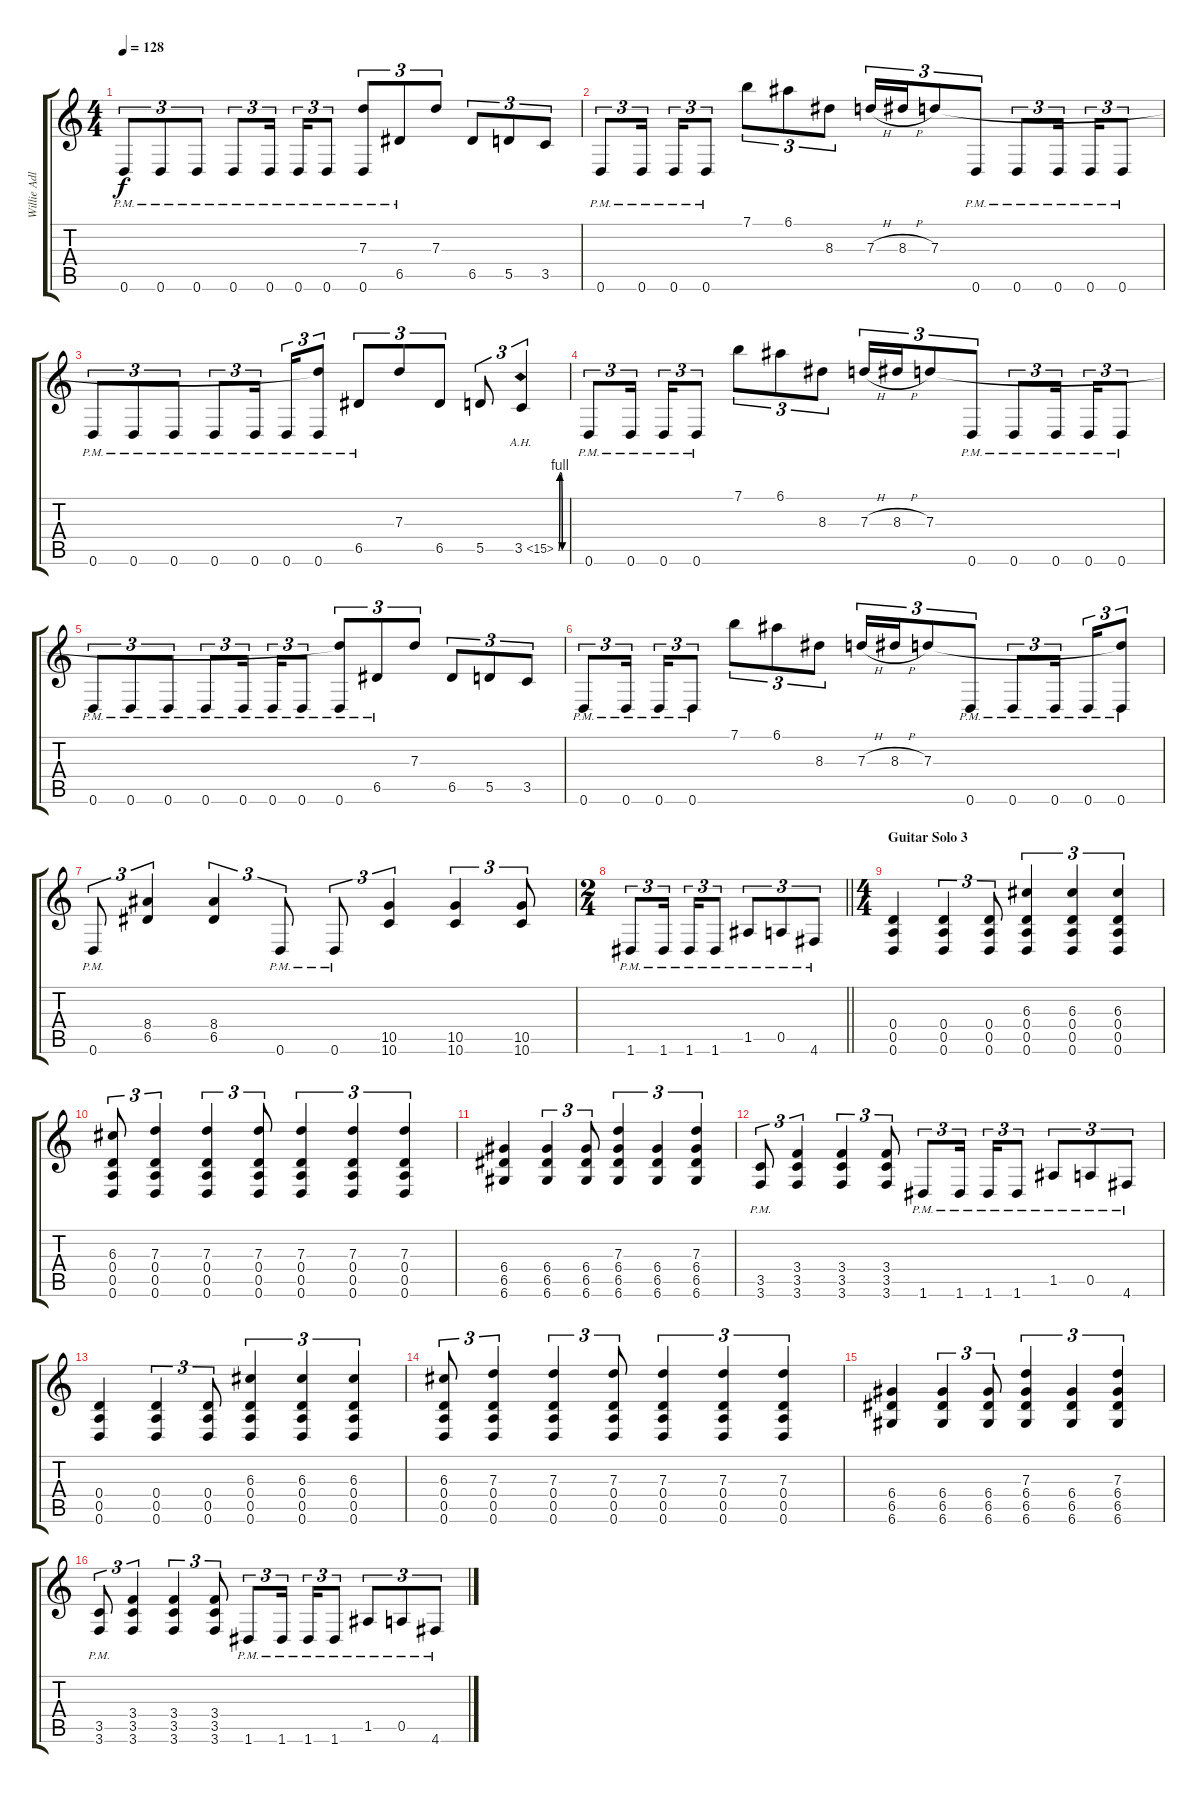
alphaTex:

\track ("Willie Adler - Rhythm" "Willie Adl") {instrument distortionguitar}
\staff {score tabs}
\tuning (E4 B3 G3 D3 A2 D2) {hide}
\ts (4 4)
\tempo 128
\clef g2
\ks c
0.6{pm}.8{tu (3 2) dy f} 0.6{pm}.8{tu (3 2)} 0.6{pm}.8{tu (3 2)} 0.6{pm}.8{tu (3 2)} 0.6{pm}.16{tu (3 2) beam splitsecondary} 0.6{pm}.16{tu (3 2)} 0.6{pm}.8{tu (3 2)} (7.3{t} 0.6{pm}).8{tu (3 2)} 6.5{pm}.8{tu (3 2)} 7.3.8{tu (3 2)} 6.5.8{tu (3 2)} 5.5.8{tu (3 2)} 3.5.8{tu (3 2)} |
0.6{pm}.8{tu (3 2)} 0.6{pm}.16{tu (3 2) beam splitsecondary} 0.6{pm}.16{tu (3 2)} 0.6{pm}.8{tu (3 2)} 7.1.8{tu (3 2)} 6.1.8{tu (3 2)} 8.3.8{tu (3 2)} 7.3{h}.16{tu (3 2)} 8.3{h}.16{tu (3 2)} 7.3.8{tu (3 2)} 0.6{pm}.8{tu (3 2)} 0.6{pm}.8{tu (3 2)} 0.6{pm}.16{tu (3 2) beam splitsecondary} 0.6{pm}.16{tu (3 2)} 0.6{pm}.8{tu (3 2)} |
0.6{pm}.8{tu (3 2)} 0.6{pm}.8{tu (3 2)} 0.6{pm}.8{tu (3 2)} 0.6{pm}.8{tu (3 2)} 0.6{pm}.16{tu (3 2) beam splitsecondary} 0.6{pm}.16{tu (3 2)} (7.3{t} 0.6{pm}).8{tu (3 2)} 6.5{pm}.8{tu (3 2)} 7.3.8{tu (3 2)} 6.5.8{tu (3 2)} 5.5.8{tu (3 2)} 3.5{be (custom 0 0 10 4 20 4 30 0 60 0) ah 12}.4{tu (3 2)} |
0.6{pm}.8{tu (3 2)} 0.6{pm}.16{tu (3 2) beam splitsecondary} 0.6{pm}.16{tu (3 2)} 0.6{pm}.8{tu (3 2)} 7.1.8{tu (3 2)} 6.1.8{tu (3 2)} 8.3.8{tu (3 2)} 7.3{h}.16{tu (3 2)} 8.3{h}.16{tu (3 2)} 7.3.8{tu (3 2)} 0.6{pm}.8{tu (3 2)} 0.6{pm}.8{tu (3 2)} 0.6{pm}.16{tu (3 2) beam splitsecondary} 0.6{pm}.16{tu (3 2)} 0.6{pm}.8{tu (3 2)} |
0.6{pm}.8{tu (3 2)} 0.6{pm}.8{tu (3 2)} 0.6{pm}.8{tu (3 2)} 0.6{pm}.8{tu (3 2)} 0.6{pm}.16{tu (3 2) beam splitsecondary} 0.6{pm}.16{tu (3 2)} 0.6{pm}.8{tu (3 2)} (7.3{t} 0.6{pm}).8{tu (3 2)} 6.5{pm}.8{tu (3 2)} 7.3.8{tu (3 2)} 6.5.8{tu (3 2)} 5.5.8{tu (3 2)} 3.5.8{tu (3 2)} |
0.6{pm}.8{tu (3 2)} 0.6{pm}.16{tu (3 2) beam splitsecondary} 0.6{pm}.16{tu (3 2)} 0.6{pm}.8{tu (3 2)} 7.1.8{tu (3 2)} 6.1.8{tu (3 2)} 8.3.8{tu (3 2)} 7.3{h}.16{tu (3 2)} 8.3{h}.16{tu (3 2)} 7.3.8{tu (3 2)} 0.6{pm}.8{tu (3 2)} 0.6{pm}.8{tu (3 2)} 0.6{pm}.16{tu (3 2) beam splitsecondary} 0.6{pm}.16{tu (3 2)} (7.3{t} 0.6{pm}).8{tu (3 2)} |
0.6{pm}.8{tu (3 2)} (8.4 6.5).4{tu (3 2)} (8.4 6.5).4{tu (3 2)} 0.6{pm}.8{tu (3 2)} 0.6{pm}.8{tu (3 2)} (10.5 10.6).4{tu (3 2)} (10.5 10.6).4{tu (3 2)} (10.5 10.6).8{tu (3 2)} |
\ts (2 4)
\barLineRight lightlight
1.6{pm}.8{tu (3 2)} 1.6{pm}.16{tu (3 2) beam splitsecondary} 1.6{pm}.16{tu (3 2)} 1.6{pm}.8{tu (3 2)} 1.5{pm}.8{tu (3 2)} 0.5{pm}.8{tu (3 2)} 4.6{pm}.8{tu (3 2)} |
\ts (4 4)
\section ("" "Guitar Solo 3")
(0.4 0.5 0.6).4 (0.4 0.5 0.6).4{tu (3 2)} (0.4 0.5 0.6).8{tu (3 2)} (6.3 0.4 0.5 0.6).4{tu (3 2)} (6.3 0.4 0.5 0.6).4{tu (3 2)} (6.3 0.4 0.5 0.6).4{tu (3 2)} |
(6.3 0.4 0.5 0.6).8{tu (3 2)} (7.3 0.4 0.5 0.6).4{tu (3 2)} (7.3 0.4 0.5 0.6).4{tu (3 2)} (7.3 0.4 0.5 0.6).8{tu (3 2)} (7.3 0.4 0.5 0.6).4{tu (3 2)} (7.3 0.4 0.5 0.6).4{tu (3 2)} (7.3 0.4 0.5 0.6).4{tu (3 2)} |
(6.4 6.5 6.6).4 (6.4 6.5 6.6).4{tu (3 2)} (6.4 6.5 6.6).8{tu (3 2)} (7.3 6.4 6.5 6.6).4{tu (3 2)} (6.4 6.5 6.6).4{tu (3 2)} (7.3 6.4 6.5 6.6).4{tu (3 2)} |
(3.5{pm} 3.6{pm}).8{tu (3 2)} (3.4 3.5 3.6).4{tu (3 2)} (3.4 3.5 3.6).4{tu (3 2)} (3.4 3.5 3.6).8{tu (3 2)} 1.6{pm}.8{tu (3 2)} 1.6{pm}.16{tu (3 2) beam splitsecondary} 1.6{pm}.16{tu (3 2)} 1.6{pm}.8{tu (3 2)} 1.5{pm}.8{tu (3 2)} 0.5{pm}.8{tu (3 2)} 4.6{pm}.8{tu (3 2)} |
(0.4 0.5 0.6).4 (0.4 0.5 0.6).4{tu (3 2)} (0.4 0.5 0.6).8{tu (3 2)} (6.3 0.4 0.5 0.6).4{tu (3 2)} (6.3 0.4 0.5 0.6).4{tu (3 2)} (6.3 0.4 0.5 0.6).4{tu (3 2)} |
(6.3 0.4 0.5 0.6).8{tu (3 2)} (7.3 0.4 0.5 0.6).4{tu (3 2)} (7.3 0.4 0.5 0.6).4{tu (3 2)} (7.3 0.4 0.5 0.6).8{tu (3 2)} (7.3 0.4 0.5 0.6).4{tu (3 2)} (7.3 0.4 0.5 0.6).4{tu (3 2)} (7.3 0.4 0.5 0.6).4{tu (3 2)} |
(6.4 6.5 6.6).4 (6.4 6.5 6.6).4{tu (3 2)} (6.4 6.5 6.6).8{tu (3 2)} (7.3 6.4 6.5 6.6).4{tu (3 2)} (6.4 6.5 6.6).4{tu (3 2)} (7.3 6.4 6.5 6.6).4{tu (3 2)} |
(3.5{pm} 3.6{pm}).8{tu (3 2)} (3.4 3.5 3.6).4{tu (3 2)} (3.4 3.5 3.6).4{tu (3 2)} (3.4 3.5 3.6).8{tu (3 2)} 1.6{pm}.8{tu (3 2)} 1.6{pm}.16{tu (3 2) beam splitsecondary} 1.6{pm}.16{tu (3 2)} 1.6{pm}.8{tu (3 2)} 1.5{pm}.8{tu (3 2)} 0.5{pm}.8{tu (3 2)} 4.6{pm}.8{tu (3 2)}
